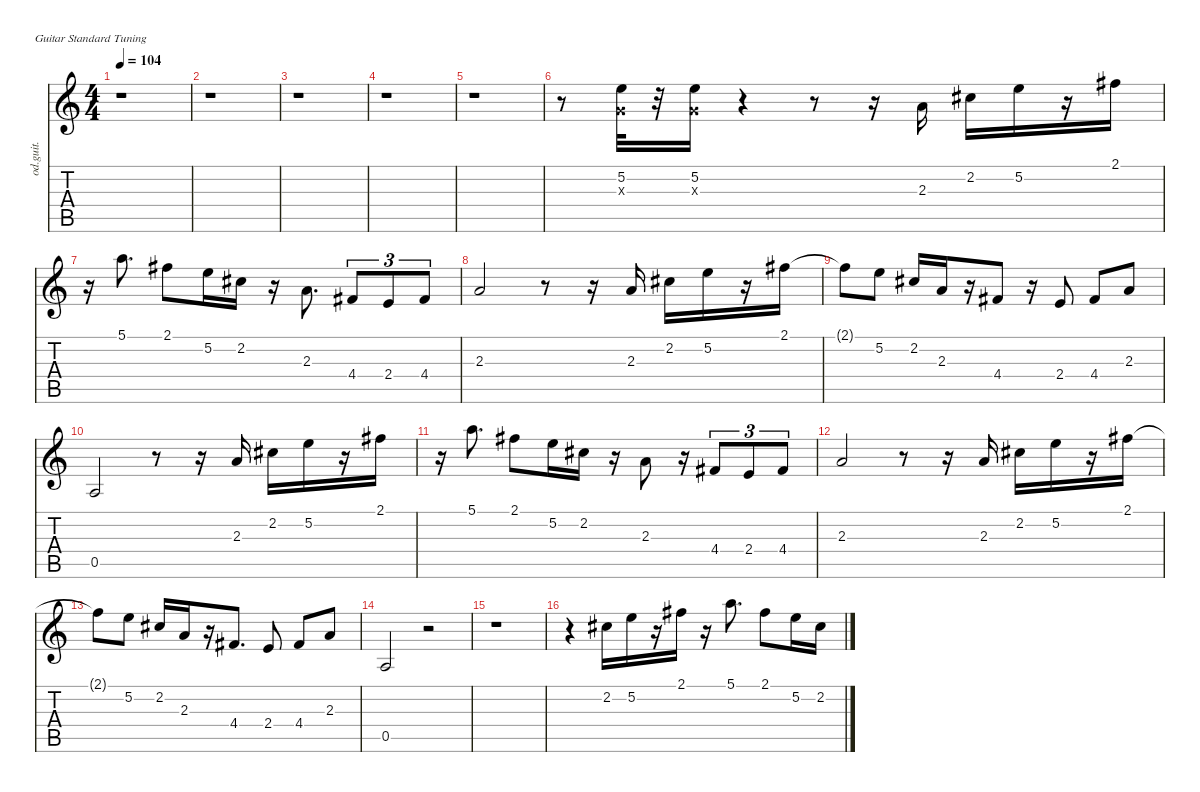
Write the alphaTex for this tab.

\defaultSystemsLayout 4
\hideDynamics
\bracketExtendMode nobrackets
\otherSystemsTrackNameOrientation horizontal
\track ("Guitar Right" "od.guit.") {instrument overdrivenguitar}
\staff {score tabs}
\tuning (E4 B3 G3 D3 A2 E2)
\ts (4 4)
\tempo 104
\clef g2
\ks c
r.1{dy f instrument overdrivenguitar beam Down} |
r.1{beam Down} |
r.1{beam Down} |
r.1{beam Down} |
r.1{beam Down} |
r.8{beam Down} (5.2 0.3{x}).32{beam Down} r.32{beam Down} (5.2 0.3{x}).16{beam Down} r.4{beam Down} r.8{beam Down} r.16{beam Down} 2.3.16{beam Up} 2.2{acc #}.16{beam Down} 5.2.16{beam Down} r.16{beam Down} 2.1{acc #}.16{beam Down} |
r.16{beam Down} 5.1.8{d beam Down} 2.1{acc #}.8{beam Down} 5.2.16{beam Down} 2.2{acc #}.16{beam Down} r.16{beam Down} 2.3.8{d beam Up} 4.4{acc #}.8{tu (3 2) beam Up} 2.4.8{tu (3 2) beam Up} 4.4{acc #}.8{tu (3 2) beam Up} |
2.3.2{beam Up} r.8{beam Up} r.16{beam Up} 2.3.16{beam Up} 2.2{acc #}.16{beam Down} 5.2.16{beam Down} r.16{beam Down} 2.1{acc #}.16{beam Down} |
2.1{t acc #}.8{beam Down} 5.2.8{beam Down} 2.2{acc #}.16{beam Up} 2.3.16{beam Up} r.16{beam Up} 4.4{acc #}.8{beam Up} r.16{beam Up} 2.4.8{beam Up} 4.4{acc #}.8{beam Up} 2.3.8{beam Up} |
0.5.2{beam Up} r.8{beam Up} r.16{beam Up} 2.3.16{beam Up} 2.2{acc #}.16{beam Down} 5.2.16{beam Down} r.16{beam Down} 2.1{acc #}.16{beam Down} |
r.16{beam Down} 5.1.8{d beam Down} 2.1{acc #}.8{beam Down} 5.2.16{beam Down} 2.2{acc #}.16{beam Down} r.16{beam Down} 2.3.8{beam Up} r.16{beam Up} 4.4{acc #}.8{tu (3 2) beam Up} 2.4.8{tu (3 2) beam Up} 4.4{acc #}.8{tu (3 2) beam Up} |
2.3.2{beam Up} r.8{beam Up} r.16{beam Up} 2.3.16{beam Up} 2.2{acc #}.16{beam Down} 5.2.16{beam Down} r.16{beam Down} 2.1{acc #}.16{beam Down} |
2.1{t acc #}.8{beam Down} 5.2.8{beam Down} 2.2{acc #}.16{beam Up} 2.3.16{beam Up} r.16{beam Up} 4.4{acc #}.8{d beam Up} 2.4.8{beam Up} 4.4{acc #}.8{beam Up} 2.3.8{beam Up} |
0.5.2{beam Up} r.2{beam Up} |
r.1{beam Down} |
r.4{beam Down} 2.2{acc #}.16{beam Down} 5.2.16{beam Down} r.16{beam Down} 2.1{acc #}.16{beam Down} r.16{beam Down} 5.1.8{d beam Down} 2.1{acc #}.8{beam Down} 5.2.16{beam Down} 2.2{acc #}.16{beam Down}
